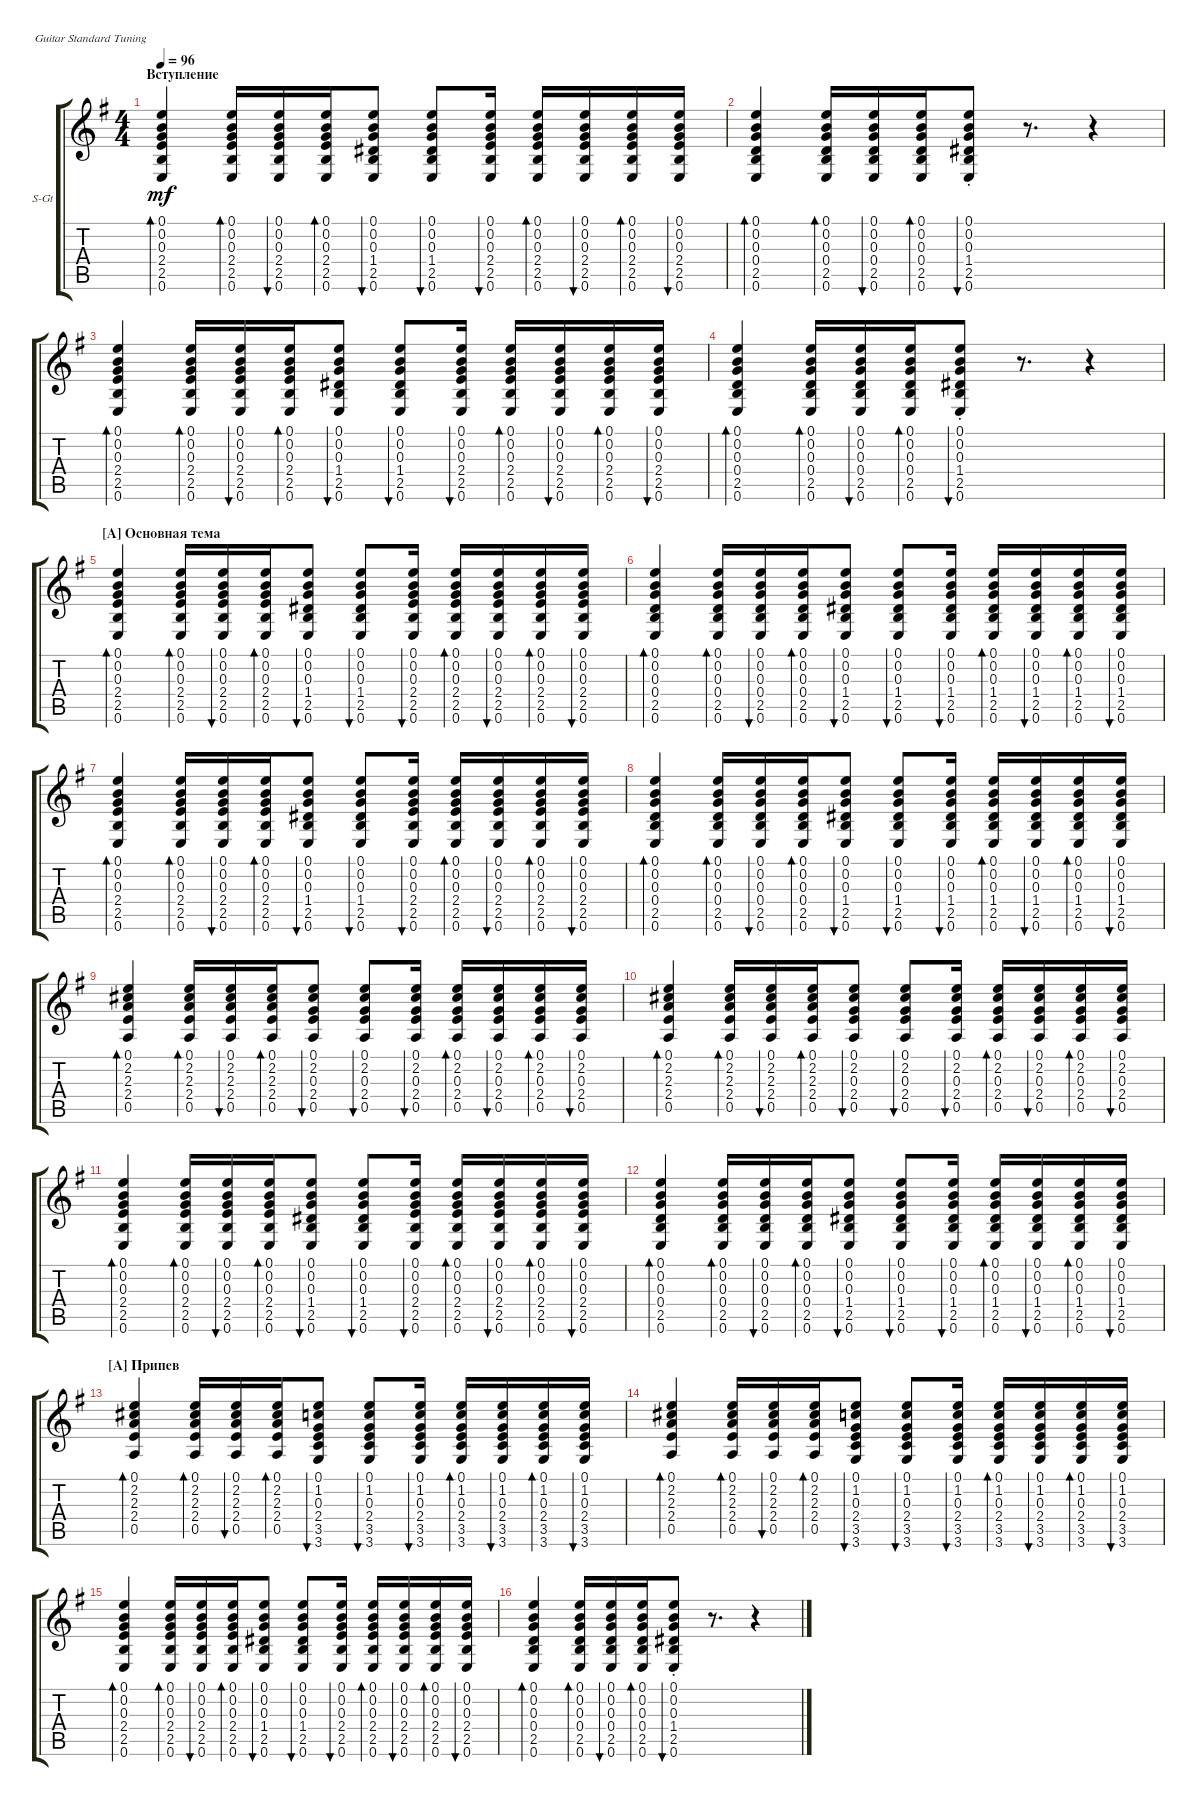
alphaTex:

\defaultSystemsLayout 4
\bracketExtendMode groupsimilarinstruments
\firstSystemTrackNameOrientation horizontal
\otherSystemsTrackNameOrientation horizontal
\track ("Steel Guitar" "S-Gt") {instrument acousticguitarsteel}
\staff {score tabs}
\tuning (E4 B3 G3 D3 A2 E2)
\ts (4 4)
\section ("" "Вступление")
\tempo 96
\clef g2
\ks eminor
(0.6 2.5 2.4 0.3 0.2 0.1).4{bd 30 dy mf instrument acousticguitarsteel} (0.6 2.5 2.4 0.3 0.2 0.1).16{bd 30} (0.6 2.5 2.4 0.3 0.2 0.1).16{bu 30} (0.6 2.5 2.4 0.3 0.2 0.1).16{bd 30} (0.6 2.5 1.4 0.3 0.2 0.1).8{bu 30} (0.6 2.5 1.4 0.3 0.2 0.1).8{bu 30} (0.6 2.5 2.4 0.3 0.2 0.1).16{bu 30} (0.6 2.5 2.4 0.3 0.2 0.1).16{bd 30} (0.6 2.5 2.4 0.3 0.2 0.1).16{bu 30} (0.6 2.5 2.4 0.3 0.2 0.1).16{bd 30} (0.6 2.5 2.4 0.3 0.2 0.1).16{bu 30} |
(0.6 2.5 0.4 0.3 0.2 0.1).4{bd 30} (0.6 2.5 0.4 0.3 0.2 0.1).16{bd 30} (0.6 2.5 0.4 0.3 0.2 0.1).16{bu 30} (0.6 2.5 0.4 0.3 0.2 0.1).16{bd 30} (0.6{st} 2.5{st} 1.4{st} 0.3{st} 0.2{st} 0.1{st}).8{bu 30} r.8{d} r.4 |
(0.6 2.5 2.4 0.3 0.2 0.1).4{bd 30} (0.6 2.5 2.4 0.3 0.2 0.1).16{bd 30} (0.6 2.5 2.4 0.3 0.2 0.1).16{bu 30} (0.6 2.5 2.4 0.3 0.2 0.1).16{bd 30} (0.6 2.5 1.4 0.3 0.2 0.1).8{bu 30} (0.6 2.5 1.4 0.3 0.2 0.1).8{bu 30} (0.6 2.5 2.4 0.3 0.2 0.1).16{bu 30} (0.6 2.5 2.4 0.3 0.2 0.1).16{bd 30} (0.6 2.5 2.4 0.3 0.2 0.1).16{bu 30} (0.6 2.5 2.4 0.3 0.2 0.1).16{bd 30} (0.6 2.5 2.4 0.3 0.2 0.1).16{bu 30} |
(0.6 2.5 0.4 0.3 0.2 0.1).4{bd 30} (0.6 2.5 0.4 0.3 0.2 0.1).16{bd 30} (0.6 2.5 0.4 0.3 0.2 0.1).16{bu 30} (0.6 2.5 0.4 0.3 0.2 0.1).16{bd 30} (0.6{st} 2.5{st} 1.4{st} 0.3{st} 0.2{st} 0.1{st}).8{bu 30} r.8{d} r.4 |
\section ("A" "Основная тема")
(0.6 2.5 2.4 0.3 0.2 0.1).4{bd 30} (0.6 2.5 2.4 0.3 0.2 0.1).16{bd 30} (0.6 2.5 2.4 0.3 0.2 0.1).16{bu 30} (0.6 2.5 2.4 0.3 0.2 0.1).16{bd 30} (0.6 2.5 1.4 0.3 0.2 0.1).8{bu 30} (0.6 2.5 1.4 0.3 0.2 0.1).8{bu 30} (0.6 2.5 2.4 0.3 0.2 0.1).16{bu 30} (0.6 2.5 2.4 0.3 0.2 0.1).16{bd 30} (0.6 2.5 2.4 0.3 0.2 0.1).16{bu 30} (0.6 2.5 2.4 0.3 0.2 0.1).16{bd 30} (0.6 2.5 2.4 0.3 0.2 0.1).16{bu 30} |
(0.6 2.5 0.4 0.3 0.2 0.1).4{bd 30} (0.6 2.5 0.4 0.3 0.2 0.1).16{bd 30} (0.6 2.5 0.4 0.3 0.2 0.1).16{bu 30} (0.6 2.5 0.4 0.3 0.2 0.1).16{bd 30} (0.6 2.5 1.4 0.3 0.2 0.1).8{bu 30} (0.6 2.5 1.4 0.3 0.2 0.1).8{bu 30} (0.6 2.5 1.4 0.3 0.2 0.1).16{bu 30} (0.6 2.5 1.4 0.3 0.2 0.1).16{bd 30} (0.6 2.5 1.4 0.3 0.2 0.1).16{bu 30} (0.6 2.5 1.4 0.3 0.2 0.1).16{bd 30} (0.6 2.5 1.4 0.3 0.2 0.1).16{bu 30} |
(0.6 2.5 2.4 0.3 0.2 0.1).4{bd 30} (0.6 2.5 2.4 0.3 0.2 0.1).16{bd 30} (0.6 2.5 2.4 0.3 0.2 0.1).16{bu 30} (0.6 2.5 2.4 0.3 0.2 0.1).16{bd 30} (0.6 2.5 1.4 0.3 0.2 0.1).8{bu 30} (0.6 2.5 1.4 0.3 0.2 0.1).8{bu 30} (0.6 2.5 2.4 0.3 0.2 0.1).16{bu 30} (0.6 2.5 2.4 0.3 0.2 0.1).16{bd 30} (0.6 2.5 2.4 0.3 0.2 0.1).16{bu 30} (0.6 2.5 2.4 0.3 0.2 0.1).16{bd 30} (0.6 2.5 2.4 0.3 0.2 0.1).16{bu 30} |
(0.6 2.5 0.4 0.3 0.2 0.1).4{bd 30} (0.6 2.5 0.4 0.3 0.2 0.1).16{bd 30} (0.6 2.5 0.4 0.3 0.2 0.1).16{bu 30} (0.6 2.5 0.4 0.3 0.2 0.1).16{bd 30} (0.6 2.5 1.4 0.3 0.2 0.1).8{bu 30} (0.6 2.5 1.4 0.3 0.2 0.1).8{bu 30} (0.6 2.5 1.4 0.3 0.2 0.1).16{bu 30} (0.6 2.5 1.4 0.3 0.2 0.1).16{bd 30} (0.6 2.5 1.4 0.3 0.2 0.1).16{bu 30} (0.6 2.5 1.4 0.3 0.2 0.1).16{bd 30} (0.6 2.5 1.4 0.3 0.2 0.1).16{bu 30} |
(0.5 2.4 2.3 2.2 0.1).4{bd 30} (0.5 2.4 2.3 2.2 0.1).16{bd 30} (0.5 2.4 2.3 2.2 0.1).16{bu 30} (0.5 2.4 2.3 2.2 0.1).16{bd 30} (0.5 2.4 0.3 2.2 0.1).8{bu 30} (0.5 2.4 0.3 2.2 0.1).8{bu 30} (0.5 2.4 0.3 2.2 0.1).16{bu 30} (0.5 2.4 0.3 2.2 0.1).16{bd 30} (0.5 2.4 0.3 2.2 0.1).16{bu 30} (0.5 2.4 0.3 2.2 0.1).16{bd 30} (0.5 2.4 0.3 2.2 0.1).16{bu 30} |
(0.5 2.4 2.3 2.2 0.1).4{bd 30} (0.5 2.4 2.3 2.2 0.1).16{bd 30} (0.5 2.4 2.3 2.2 0.1).16{bu 30} (0.5 2.4 2.3 2.2 0.1).16{bd 30} (0.5 2.4 0.3 2.2 0.1).8{bu 30} (0.5 2.4 0.3 2.2 0.1).8{bu 30} (0.5 2.4 0.3 2.2 0.1).16{bu 30} (0.5 2.4 0.3 2.2 0.1).16{bd 30} (0.5 2.4 0.3 2.2 0.1).16{bu 30} (0.5 2.4 0.3 2.2 0.1).16{bd 30} (0.5 2.4 0.3 2.2 0.1).16{bu 30} |
(0.6 2.5 2.4 0.3 0.2 0.1).4{bd 30} (0.6 2.5 2.4 0.3 0.2 0.1).16{bd 30} (0.6 2.5 2.4 0.3 0.2 0.1).16{bu 30} (0.6 2.5 2.4 0.3 0.2 0.1).16{bd 30} (0.6 2.5 1.4 0.3 0.2 0.1).8{bu 30} (0.6 2.5 1.4 0.3 0.2 0.1).8{bu 30} (0.6 2.5 2.4 0.3 0.2 0.1).16{bu 30} (0.6 2.5 2.4 0.3 0.2 0.1).16{bd 30} (0.6 2.5 2.4 0.3 0.2 0.1).16{bu 30} (0.6 2.5 2.4 0.3 0.2 0.1).16{bd 30} (0.6 2.5 2.4 0.3 0.2 0.1).16{bu 30} |
(0.6 2.5 0.4 0.3 0.2 0.1).4{bd 30} (0.6 2.5 0.4 0.3 0.2 0.1).16{bd 30} (0.6 2.5 0.4 0.3 0.2 0.1).16{bu 30} (0.6 2.5 0.4 0.3 0.2 0.1).16{bd 30} (0.6 2.5 1.4 0.3 0.2 0.1).8{bu 30} (0.6 2.5 1.4 0.3 0.2 0.1).8{bu 30} (0.6 2.5 1.4 0.3 0.2 0.1).16{bu 30} (0.6 2.5 1.4 0.3 0.2 0.1).16{bd 30} (0.6 2.5 1.4 0.3 0.2 0.1).16{bu 30} (0.6 2.5 1.4 0.3 0.2 0.1).16{bd 30} (0.6 2.5 1.4 0.3 0.2 0.1).16{bu 30} |
\section ("A" "Припев")
(0.5 2.4 2.3 2.2 0.1).4{bd 30} (0.5 2.4 2.3 2.2 0.1).16{bd 30} (0.5 2.4 2.3 2.2 0.1).16{bu 30} (0.5 2.4 2.3 2.2 0.1).16{bd 30} (3.5 2.4 0.3 1.2 0.1 3.6).8{bu 30} (3.5 2.4 0.3 1.2 0.1 3.6).8{bu 30} (3.5 2.4 0.3 1.2 0.1 3.6).16{bu 30} (3.5 2.4 0.3 1.2 0.1 3.6).16{bd 30} (3.5 2.4 0.3 1.2 0.1 3.6).16{bu 30} (3.5 2.4 0.3 1.2 0.1 3.6).16{bd 30} (3.5 2.4 0.3 1.2 0.1 3.6).16{bu 30} |
(0.5 2.4 2.3 2.2 0.1).4{bd 30} (0.5 2.4 2.3 2.2 0.1).16{bd 30} (0.5 2.4 2.3 2.2 0.1).16{bu 30} (0.5 2.4 2.3 2.2 0.1).16{bd 30} (3.5 2.4 0.3 1.2 0.1 3.6).8{bu 30} (3.5 2.4 0.3 1.2 0.1 3.6).8{bu 30} (3.5 2.4 0.3 1.2 0.1 3.6).16{bu 30} (3.5 2.4 0.3 1.2 0.1 3.6).16{bd 30} (3.5 2.4 0.3 1.2 0.1 3.6).16{bu 30} (3.5 2.4 0.3 1.2 0.1 3.6).16{bd 30} (3.5 2.4 0.3 1.2 0.1 3.6).16{bu 30} |
(0.6 2.5 2.4 0.3 0.2 0.1).4{bd 30} (0.6 2.5 2.4 0.3 0.2 0.1).16{bd 30} (0.6 2.5 2.4 0.3 0.2 0.1).16{bu 30} (0.6 2.5 2.4 0.3 0.2 0.1).16{bd 30} (0.6 2.5 1.4 0.3 0.2 0.1).8{bu 30} (0.6 2.5 1.4 0.3 0.2 0.1).8{bu 30} (0.6 2.5 2.4 0.3 0.2 0.1).16{bu 30} (0.6 2.5 2.4 0.3 0.2 0.1).16{bd 30} (0.6 2.5 2.4 0.3 0.2 0.1).16{bu 30} (0.6 2.5 2.4 0.3 0.2 0.1).16{bd 30} (0.6 2.5 2.4 0.3 0.2 0.1).16{bu 30} |
(0.6 2.5 0.4 0.3 0.2 0.1).4{bd 30} (0.6 2.5 0.4 0.3 0.2 0.1).16{bd 30} (0.6 2.5 0.4 0.3 0.2 0.1).16{bu 30} (0.6 2.5 0.4 0.3 0.2 0.1).16{bd 30} (0.6{st} 2.5{st} 1.4{st} 0.3{st} 0.2{st} 0.1{st}).8{bu 30} r.8{d} r.4
